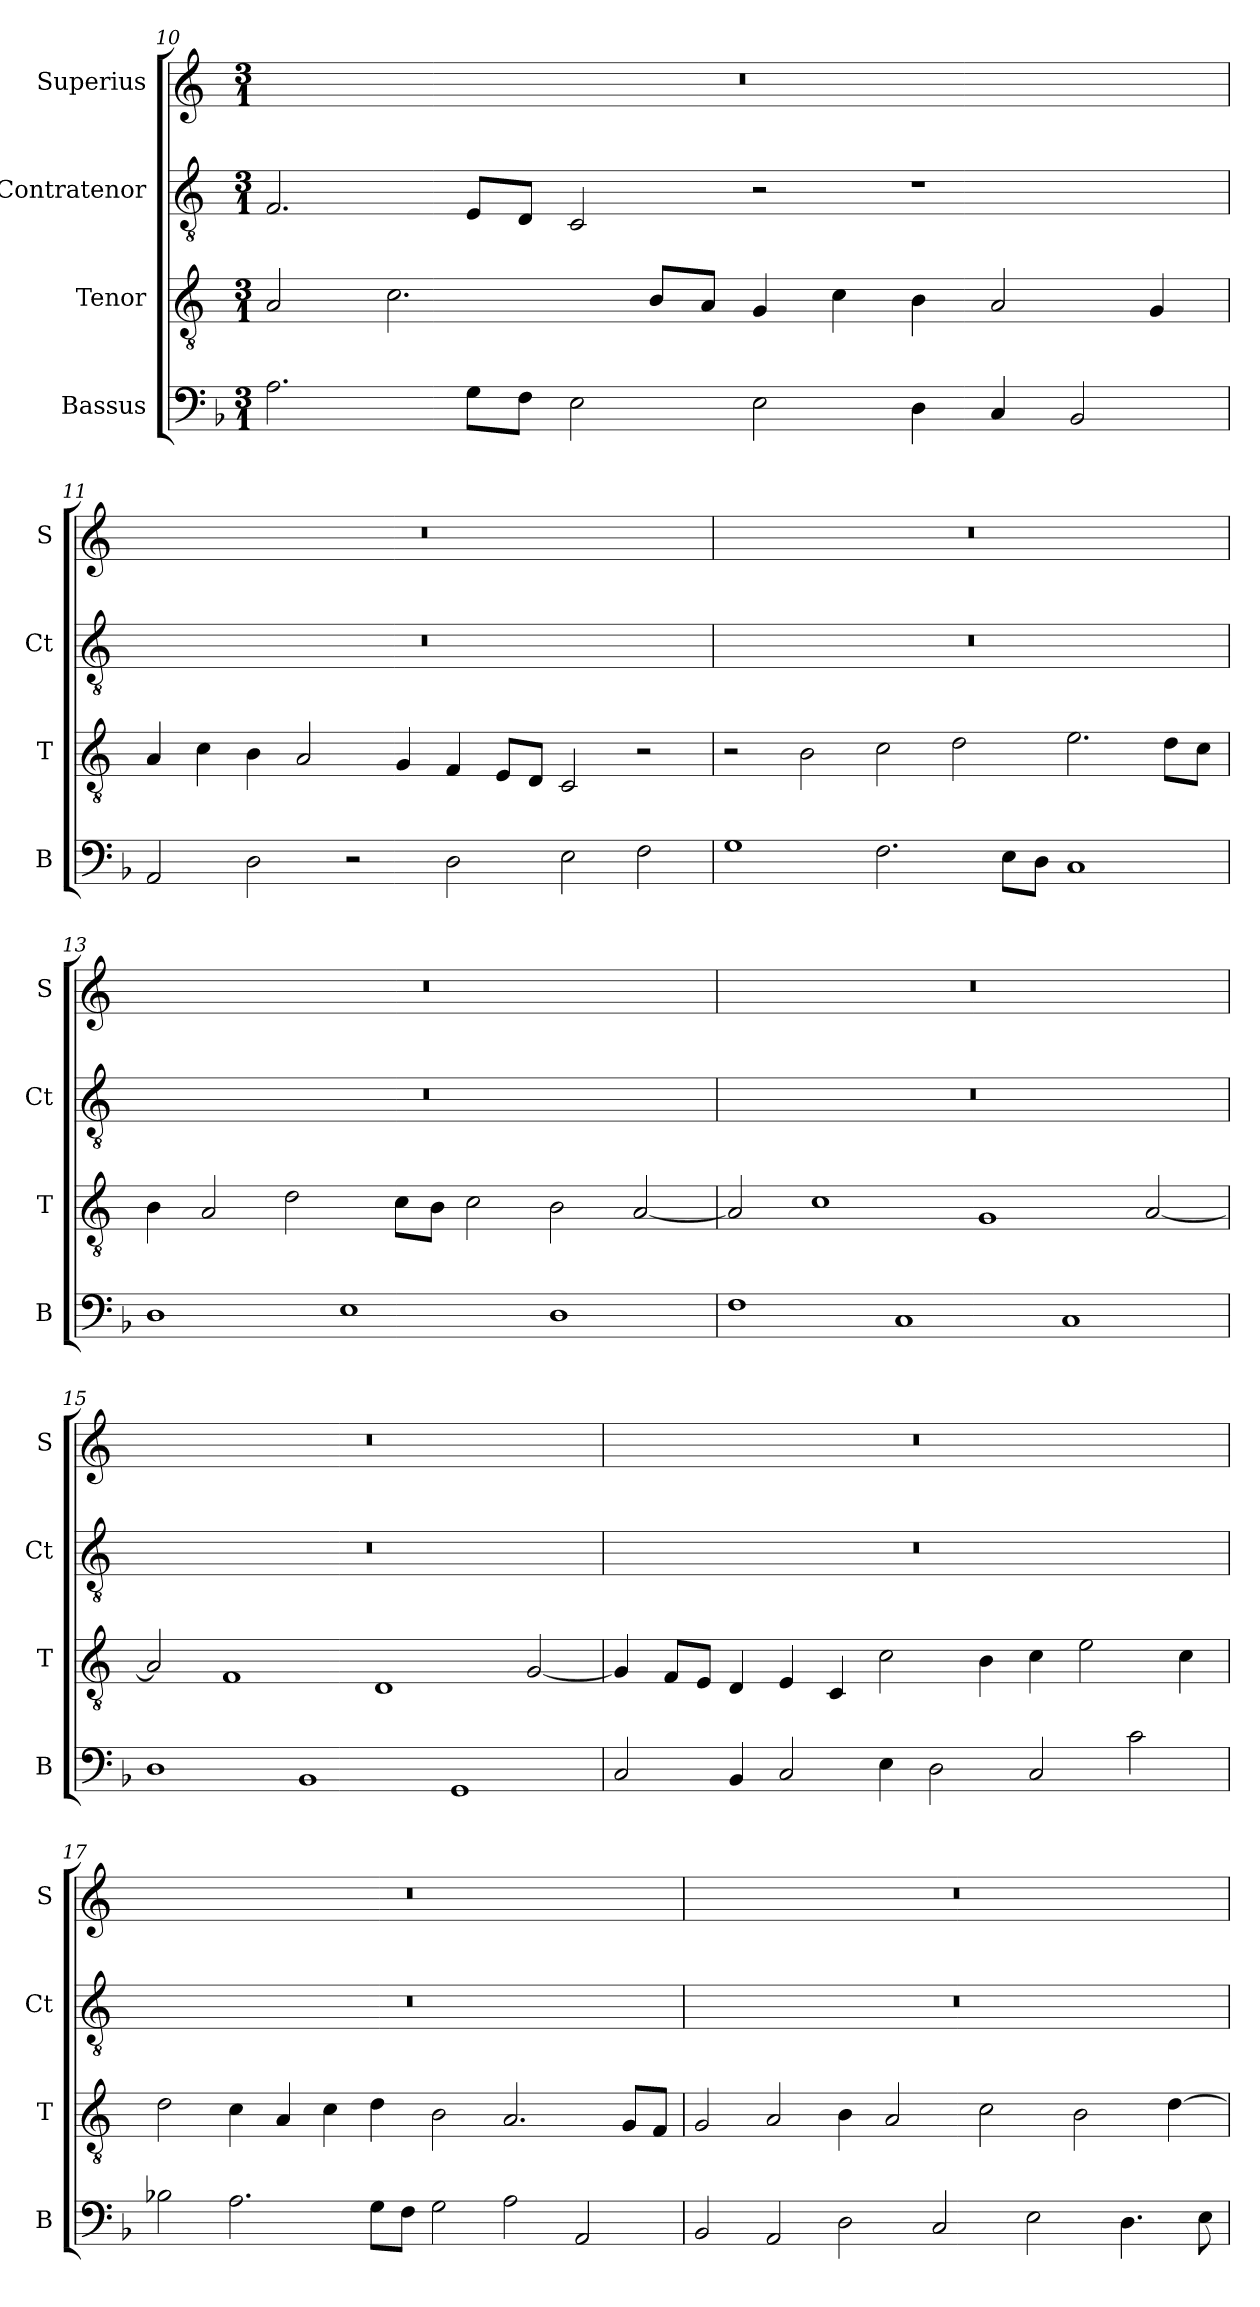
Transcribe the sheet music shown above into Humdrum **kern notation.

**kern	**kern	**kern	**kern
*part4	*part3	*part2	*part1
*staff4	*staff3	*staff2	*staff1
*I"Bassus	*I"Tenor	*I"Contratenor	*I"Superius
*I'B	*I'T	*I'Ct	*I'S
*clefF4	*clefGv2	*clefGv2	*clefG2
*k[b-]	*k[]	*k[]	*k[]
*M3/1	*M3/1	*M3/1	*M3/1
=10	=10	=10	=10
2.A	2A	2.F	0.r
.	2.c	.	.
8GL	.	8EL	.
8FJ	.	8DJ	.
2E	.	2C	.
.	8B/L	.	.
.	8A/J	.	.
2E	4G	2r	.
.	4c	.	.
4D	4B	1r	.
4C	2A	.	.
2BB-	.	.	.
.	4G	.	.
=11	=11	=11	=11
2AA	4A	0.r	0.r
.	4c	.	.
2D	4B	.	.
.	2A	.	.
2r	.	.	.
.	4G	.	.
2D	4F	.	.
.	8EL	.	.
.	8DJ	.	.
2E	2C	.	.
2F	2r	.	.
=12	=12	=12	=12
1G	2r	0.r	0.r
.	2B	.	.
2.F	2c	.	.
.	2d	.	.
8E\L	.	.	.
8D\J	.	.	.
1C	2.e	.	.
.	8dL	.	.
.	8cJ	.	.
=13	=13	=13	=13
1D	4B	0.r	0.r
.	2A	.	.
.	2d	.	.
1E	.	.	.
.	8cL	.	.
.	8BJ	.	.
.	2c	.	.
1D	2B	.	.
.	[2A	.	.
=14	=14	=14	=14
1F	2A]	0.r	0.r
.	1c	.	.
1C	.	.	.
.	1G	.	.
1C	.	.	.
.	[2A	.	.
=15	=15	=15	=15
1D	2A]	0.r	0.r
.	1F	.	.
1BB-	.	.	.
.	1D	.	.
1GG	.	.	.
.	[2G	.	.
=16	=16	=16	=16
2C	4G]	0.r	0.r
.	8FL	.	.
.	8EJ	.	.
4BB-	4D	.	.
2C	4E	.	.
.	4C	.	.
4E	2c	.	.
2D	.	.	.
.	4B	.	.
2C	4c	.	.
.	2e	.	.
2c	.	.	.
.	4c	.	.
=17	=17	=17	=17
2B-X	2d	0.r	0.r
2.A	4c	.	.
.	4A	.	.
.	4c	.	.
8GL	4d	.	.
8FJ	.	.	.
2G	2B	.	.
2A	2.A	.	.
2AA	.	.	.
.	8GL	.	.
.	8FJ	.	.
=18	=18	=18	=18
2BB-	2G	0.r	0.r
2AA	2A	.	.
2D	4B	.	.
.	2A	.	.
2C	.	.	.
.	2c	.	.
2E	.	.	.
.	2B	.	.
4.D	.	.	.
.	[4d	.	.
8E	.	.	.
=	=	=	=
*-	*-	*-	*-
